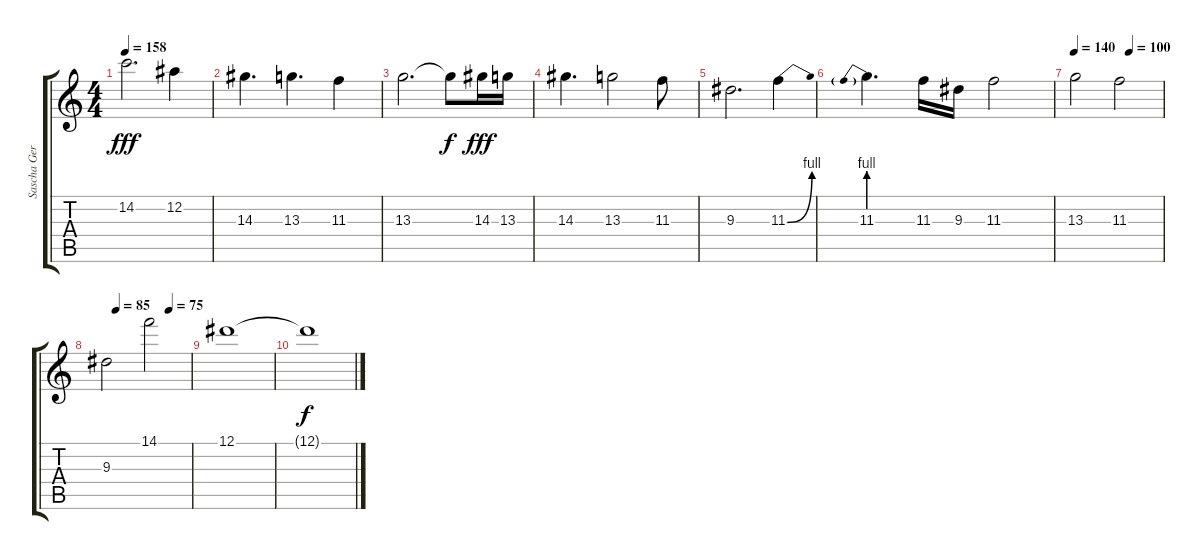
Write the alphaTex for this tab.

\track ("Sascha Gerstner" "Sascha Ger") {instrument distortionguitar}
\staff {score tabs}
\tuning (Eb4 Bb3 Gb3 Db3 Ab2 Eb2) {hide}
\ts (4 4)
\tempo 158
\clef g2
\ks c
14.2.2{d dy fff} 12.2.4 |
14.3.4{d} 13.3.4{d} 11.3.4 |
13.3.2{d} 13.3{t}.8{dy f} 14.3.16{dy fff} 13.3.16 |
14.3.4{d} 13.3.2 11.3.8 |
9.3.2{d} 11.3{be (bend 0 0 60 4)}.4 |
11.3{be (prebend 0 4 60 4)}.4{d} 11.3.16 9.3.16 11.3.2 |
\tempo 140
\tempo (100 0.625)
13.3.2 11.3.2 |
\tempo (85 0.125)
\tempo (75 0.75)
9.3.2 14.1.2 |
12.1.1 |
12.1{t}.1{dy f}
